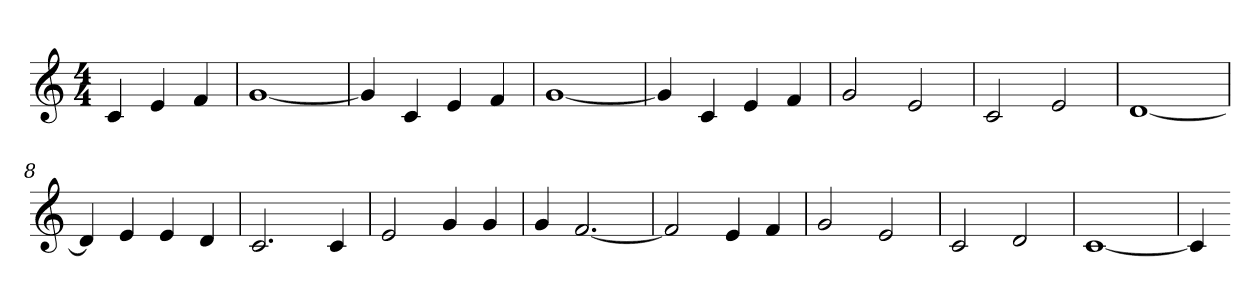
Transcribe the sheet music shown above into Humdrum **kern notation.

**kern
*part1
*staff1
*k[]
*C:
*M4/4
=
4c
4e
4f
=1
[1g
=2
4g]
4c
4e
4f
=3
[1g
=4
4g]
4c
4e
4f
=5
2g
2e
=6
2c
2e
=7
[1d
=8
4d]
4e
4e
4d
=9
2.c
4c
=10
2e
4g
4g
=11
4g
[2.f
=12
2f]
4e
4f
=13
2g
2e
=14
2c
2d
=15
[1c
=16
4c]
=-
*-
